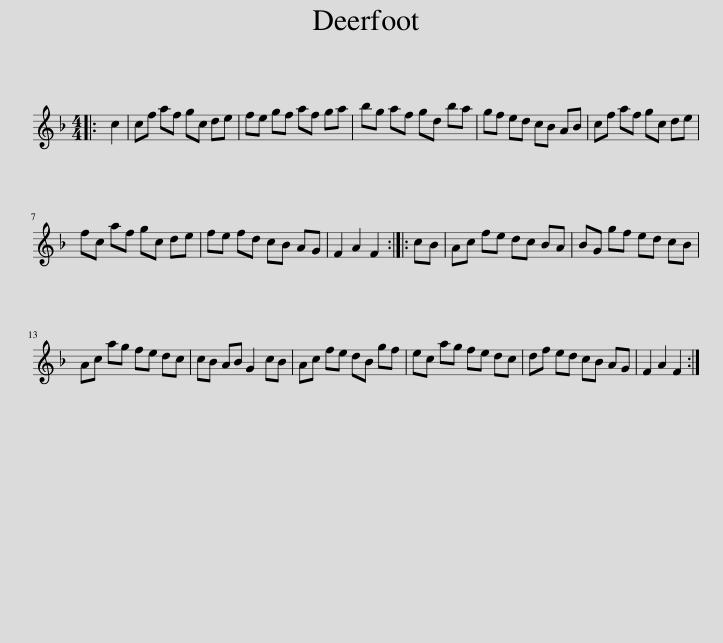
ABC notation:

X:1
L:1/8
M:4/4
I:linebreak $
K:F
V:1 treble
V:1
|: c2 | cf af gc de | fe gf af ga | bg af gd ba | gf ed cB AB | %5
 cf af gc de |$ fc af gc de | fe fd cB AG | F2 A2 F2 :: cB | %10
 Ac fe dc BA | BG gf ed cB |$ Ac ag fe dc | cB AB G2 cB | Ac fe dB gf | %15
 ec ag fe dc | df ed cB AG | F2 A2 F2 :| %18
